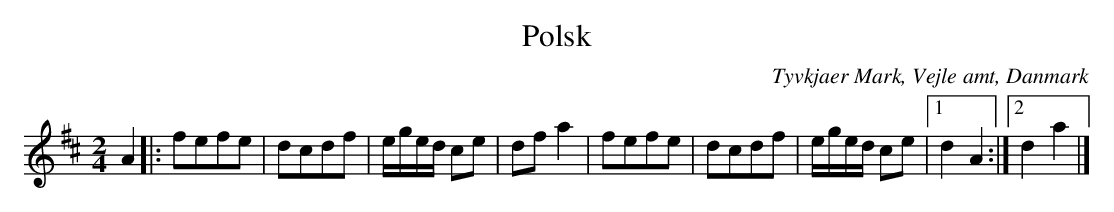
X:1
T:Polsk
O:Tyvkjaer Mark, Vejle amt, Danmark
M:2/4
L:1/8
K:D
A2 |: fefe | dcdf | e/g/e/d/ ce | df a2 | fefe | dcdf | e/g/e/d/ ce |1 d2 A2 :|2 d2 a2 |]
